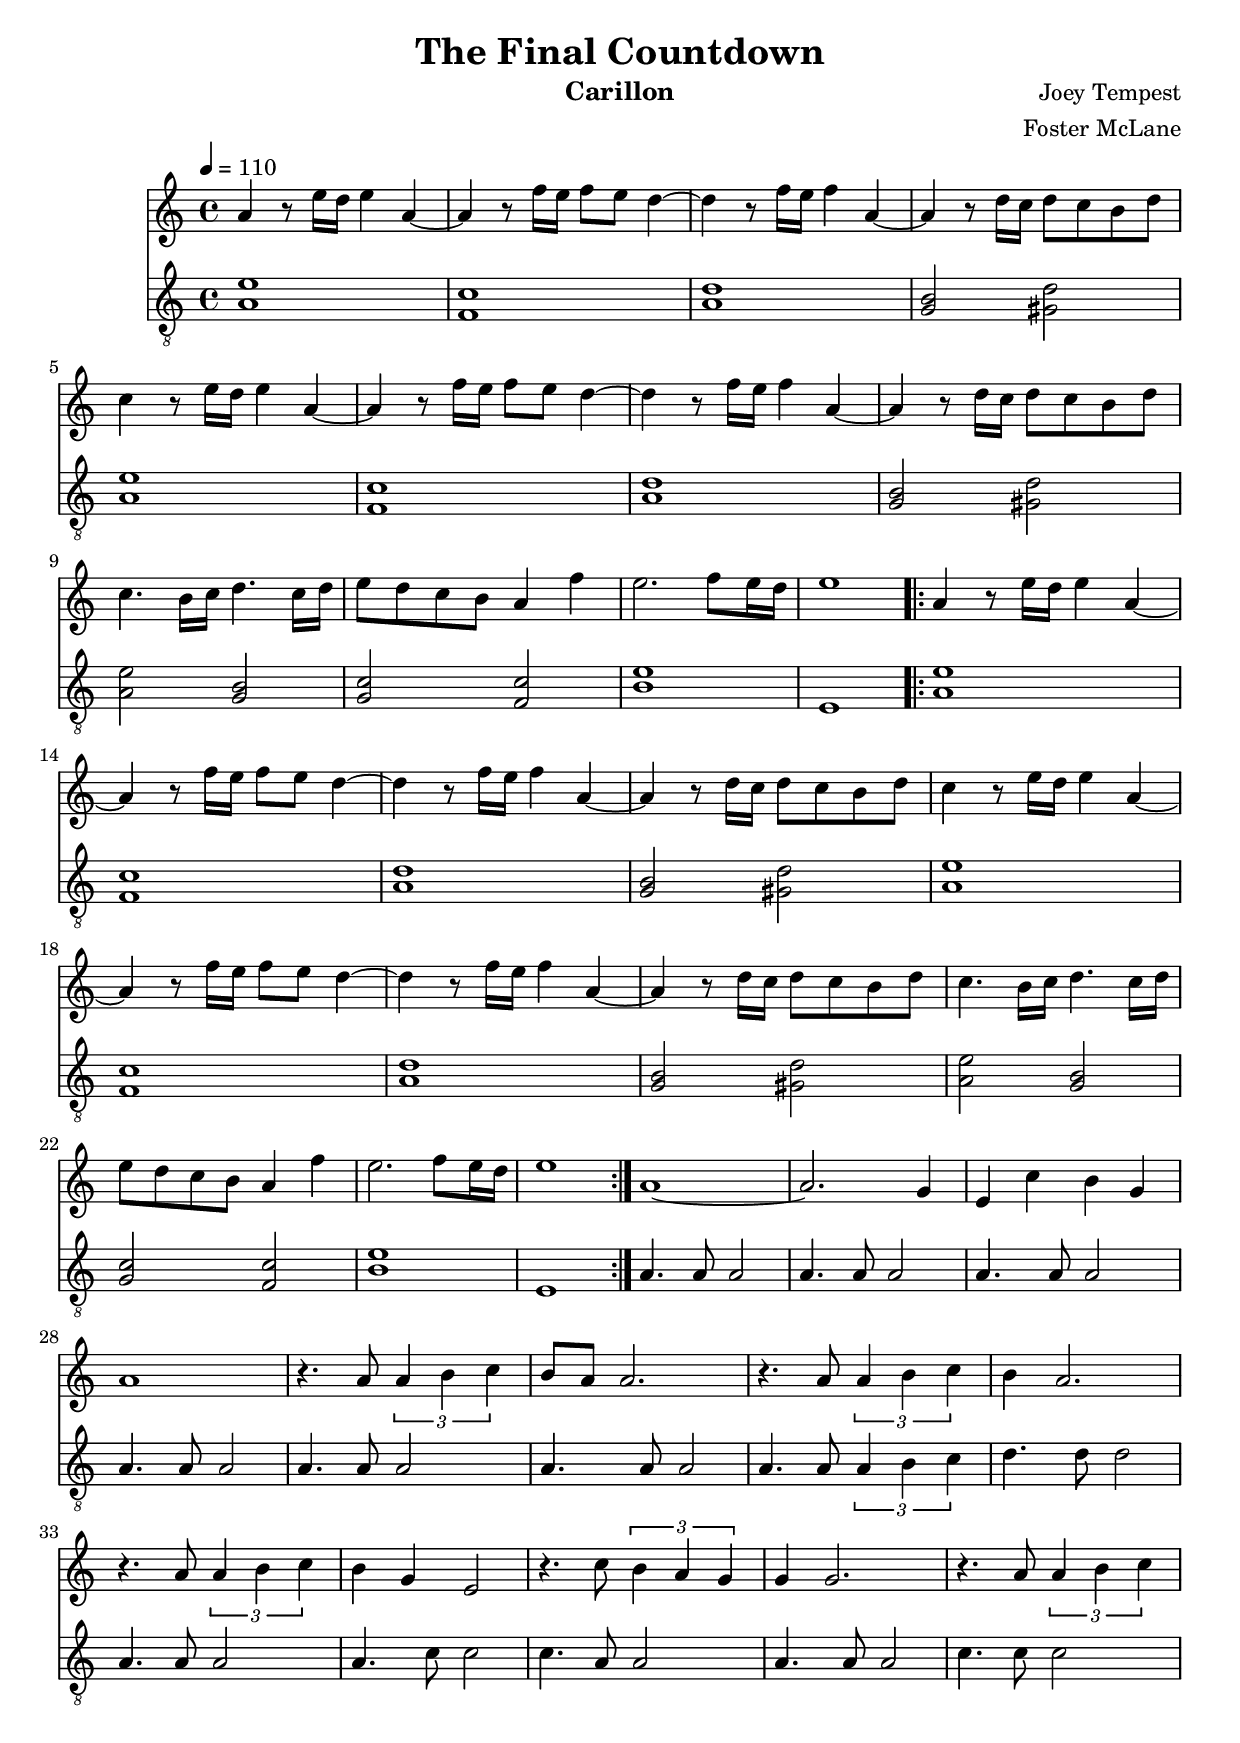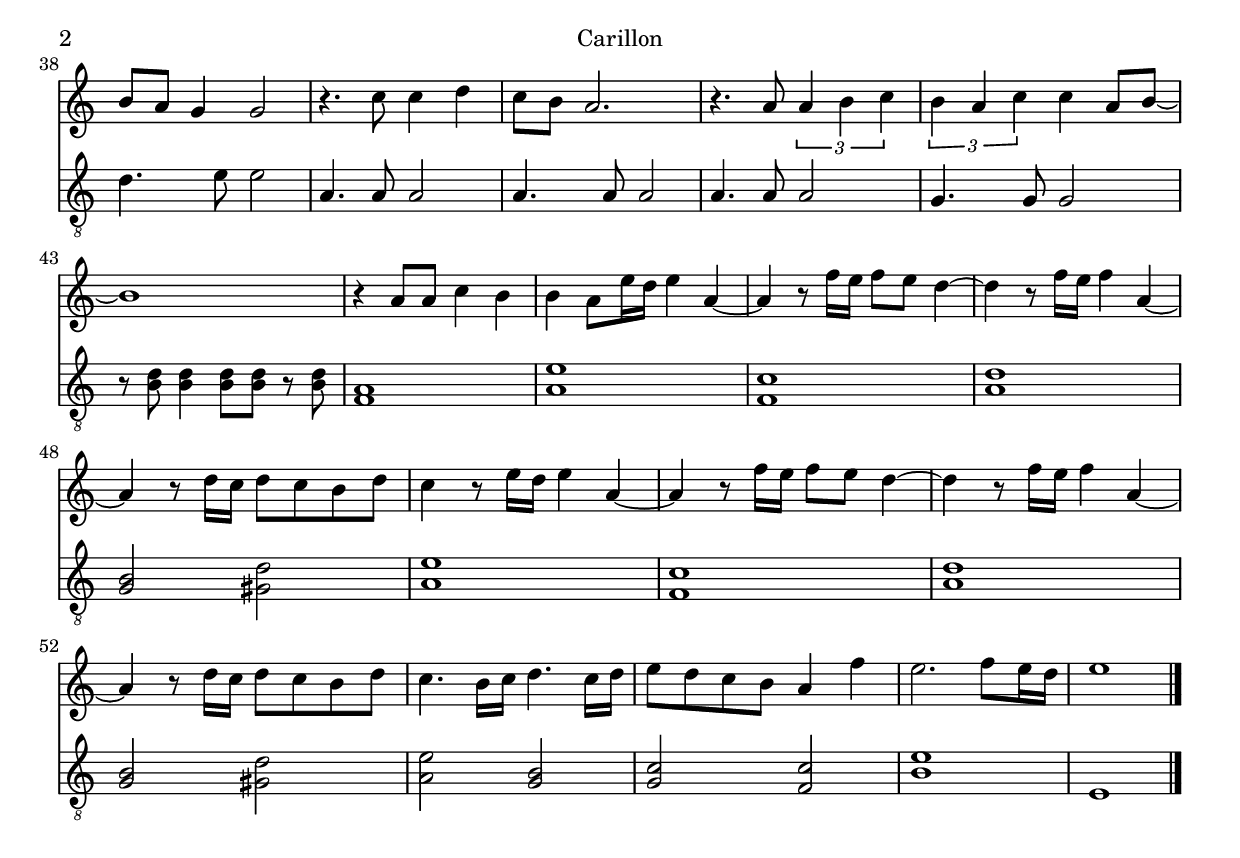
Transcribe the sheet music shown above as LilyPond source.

\version "2.18.2"

\header {
  title = "The Final Countdown"
  instrument = "Carillon"
  composer = "Joey Tempest"
  arranger = "Foster McLane"
}

main_tempo = \tempo 4 = 110
main_key = \key a \minor

melody = \relative c'' {
  % intro
  a4 r8 e'16 d e4 a,4~
  a4 r8 f'16 e f8 e d4~
  d4 r8 f16 e f4 a,4~
  a4 r8 d16 c d8 c b d

  c4 r8 e16 d e4 a,4~
  a4 r8 f'16 e f8 e d4~
  d4 r8 f16 e f4 a,4~
  a4 r8 d16 c d8 c b d

  c4. b16 c d4. c16 d
  e8 d c b a4 f'
  e2. f8 e16 d
  e1

  % refrain
  \repeat volta 2 {
    a,4 r8 e'16 d e4 a,4~
    a4 r8 f'16 e f8 e d4~
    d4 r8 f16 e f4 a,4~
    a4 r8 d16 c d8 c b d

    c4 r8 e16 d e4 a,4~
    a4 r8 f'16 e f8 e d4~
    d4 r8 f16 e f4 a,4~
    a4 r8 d16 c d8 c b d

    c4. b16 c d4. c16 d
    e8 d c b a4 f'
    e2. f8 e16 d
    e1
  }

  % verse 1
  a,1~
  a2. g4
  e4 c' b g
  a1

  r4. a8 \tuplet 3/2 { a4 b c }
  b8 a a2.
  r4. a8 \tuplet 3/2 { a4 b c }
  b4 a2.

  r4. a8 \tuplet 3/2 { a4 b c }
  b4 g e2
  r4. c'8 \tuplet 3/2 { b4 a g }
  g g2.

  r4. a8 \tuplet 3/2 { a4 b c }
  b8 a g4 g2
  r4. c8 c4 d
  c8 b a2.

  r4. a8 \tuplet 3/2 { a4 b c }
  \tuplet 3/2 { b4 a c } c4 a8 b~
  b1
  r4 a8 a c4 b

  % refrain
  b4 a8 e'16 d e4 a,4~
  a4 r8 f'16 e f8 e d4~
  d4 r8 f16 e f4 a,4~
  a4 r8 d16 c d8 c b d

  c4 r8 e16 d e4 a,4~
  a4 r8 f'16 e f8 e d4~
  d4 r8 f16 e f4 a,4~
  a4 r8 d16 c d8 c b d

  c4. b16 c d4. c16 d
  e8 d c b a4 f'
  e2. f8 e16 d
  e1

  \bar "|."
}

bass = \relative c' {
  % intro
  <a e'>1
  <f c'>1
  <a d>1
  <g b>2 <gis d'>

  <a e'>1
  <f c'>1
  <a d>1
  <g b>2 <gis d'>

  <a e'>2 <g b>
  <g c>2 <f c'>
  <b e>1
  e,1

  % refrain
  \repeat volta 2 {
    <a e'>1
    <f c'>1
    <a d>1
    <g b>2 <gis d'>

    <a e'>1
    <f c'>1
    <a d>1
    <g b>2 <gis d'>

    <a e'>2 <g b>
    <g c>2 <f c'>
    <b e>1
    e,1
  }

  % verse 1
  a4. a8 a2
  a4. a8 a2
  a4. a8 a2
  a4. a8 a2

  a4. a8 a2
  a4. a8 a2
  a4. a8 \tuplet 3/2 { a4 b c }
  d4. d8 d2

  a4. a8 a2
  a4. c8 c2
  c4. a8 a2
  a4. a8 a2

  c4. c8 c2
  d4. e8 e2
  a,4. a8 a2
  a4. a8 a2

  a4. a8 a2
  g4. g8 g2
  r8 <b d>8 <b d>4 <b d>8 <b d> r8 <b d>8
  <f a>1

  % refrain
  <a e'>1
  <f c'>1
  <a d>1
  <g b>2 <gis d'>

  <a e'>1
  <f c'>1
  <a d>1
  <g b>2 <gis d'>

  <a e'>2 <g b>
  <g c>2 <f c'>
  <b e>1
  e,1

  \bar "|."
}

keys = \new Staff {
  \clef "treble"

  \main_tempo
  \main_key

  \melody
}

pedals = \new Staff {
  \clef "treble_8"

  \main_tempo
  \main_key

  \bass
}

\score {
  <<
    \keys
    \pedals
  >>

  \layout {}
}

\score {
  \unfoldRepeats
  <<
    \keys
    \pedals
  >>

  \midi {}
}
